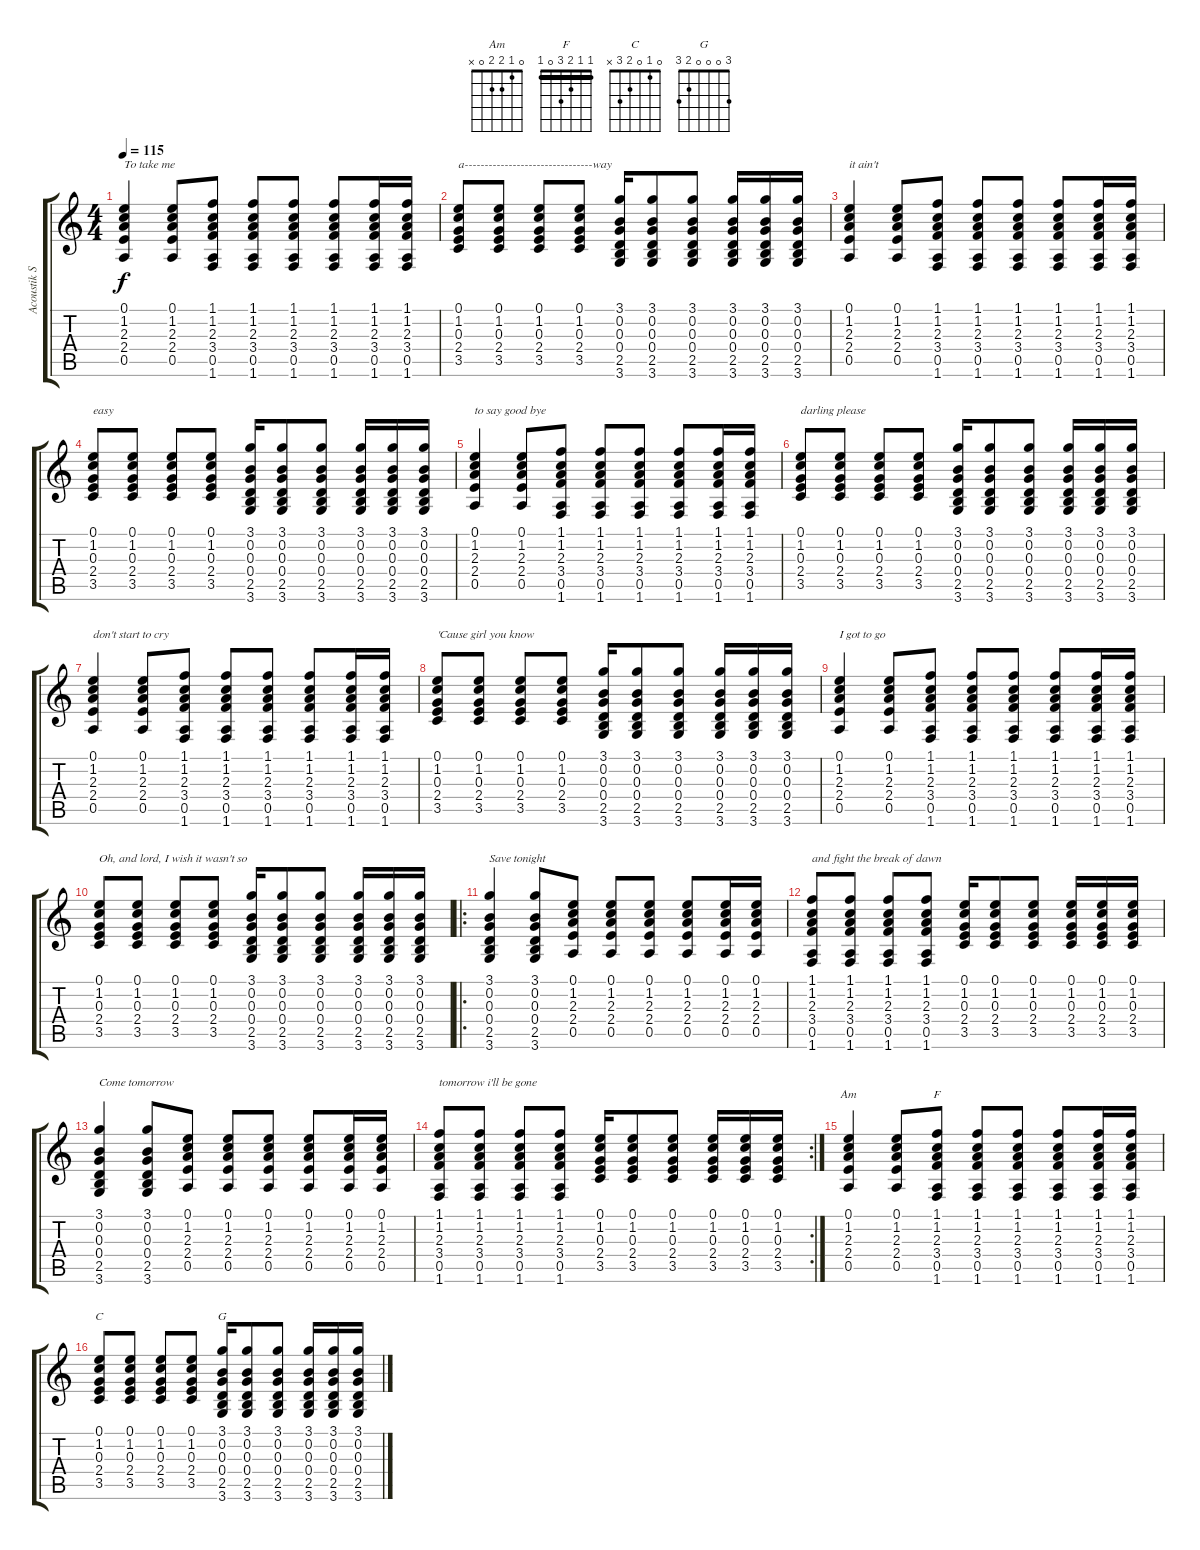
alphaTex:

\track ("Acoustik Session" "Acoustik S") {instrument acousticguitarsteel}
\staff {score tabs}
\tuning (E4 B3 G3 D3 A2 E2) {hide}
\chord ("Am" 0 1 2 2 0 x)
\chord ("F" 1 1 2 3 0 1) {barre 1}
\chord ("C" 0 1 0 2 3 x)
\chord ("G" 3 0 0 0 2 3)
\ts (4 4)
\tempo 115
\clef g2
\ks c
(0.1 1.2 2.3 2.4 0.5).4{txt "To take me " dy f} (0.1 1.2 2.3 2.4 0.5).8 (1.1 1.2 2.3 3.4 0.5 1.6).8 (1.1 1.2 2.3 3.4 0.5 1.6).8 (1.1 1.2 2.3 3.4 0.5 1.6).8 (1.1 1.2 2.3 3.4 0.5 1.6).8 (1.1 1.2 2.3 3.4 0.5 1.6).16 (1.1 1.2 2.3 3.4 0.5 1.6).16 |
(0.1 1.2 0.3 2.4 3.5).8{txt "a--------------------------------way"} (0.1 1.2 0.3 2.4 3.5).8 (0.1 1.2 0.3 2.4 3.5).8 (0.1 1.2 0.3 2.4 3.5).8 (3.1 0.2 0.3 0.4 2.5 3.6).16 (3.1 0.2 0.3 0.4 2.5 3.6).8 (3.1 0.2 0.3 0.4 2.5 3.6).8 (3.1 0.2 0.3 0.4 2.5 3.6).16 (3.1 0.2 0.3 0.4 2.5 3.6).16 (3.1 0.2 0.3 0.4 2.5 3.6).16 |
(0.1 1.2 2.3 2.4 0.5).4{txt "it ain't "} (0.1 1.2 2.3 2.4 0.5).8 (1.1 1.2 2.3 3.4 0.5 1.6).8 (1.1 1.2 2.3 3.4 0.5 1.6).8 (1.1 1.2 2.3 3.4 0.5 1.6).8 (1.1 1.2 2.3 3.4 0.5 1.6).8 (1.1 1.2 2.3 3.4 0.5 1.6).16 (1.1 1.2 2.3 3.4 0.5 1.6).16 |
(0.1 1.2 0.3 2.4 3.5).8{txt "easy"} (0.1 1.2 0.3 2.4 3.5).8 (0.1 1.2 0.3 2.4 3.5).8 (0.1 1.2 0.3 2.4 3.5).8 (3.1 0.2 0.3 0.4 2.5 3.6).16 (3.1 0.2 0.3 0.4 2.5 3.6).8 (3.1 0.2 0.3 0.4 2.5 3.6).8 (3.1 0.2 0.3 0.4 2.5 3.6).16 (3.1 0.2 0.3 0.4 2.5 3.6).16 (3.1 0.2 0.3 0.4 2.5 3.6).16 |
(0.1 1.2 2.3 2.4 0.5).4{txt "to say good bye"} (0.1 1.2 2.3 2.4 0.5).8 (1.1 1.2 2.3 3.4 0.5 1.6).8 (1.1 1.2 2.3 3.4 0.5 1.6).8 (1.1 1.2 2.3 3.4 0.5 1.6).8 (1.1 1.2 2.3 3.4 0.5 1.6).8 (1.1 1.2 2.3 3.4 0.5 1.6).16 (1.1 1.2 2.3 3.4 0.5 1.6).16 |
(0.1 1.2 0.3 2.4 3.5).8{txt "darling please"} (0.1 1.2 0.3 2.4 3.5).8 (0.1 1.2 0.3 2.4 3.5).8 (0.1 1.2 0.3 2.4 3.5).8 (3.1 0.2 0.3 0.4 2.5 3.6).16 (3.1 0.2 0.3 0.4 2.5 3.6).8 (3.1 0.2 0.3 0.4 2.5 3.6).8 (3.1 0.2 0.3 0.4 2.5 3.6).16 (3.1 0.2 0.3 0.4 2.5 3.6).16 (3.1 0.2 0.3 0.4 2.5 3.6).16 |
(0.1 1.2 2.3 2.4 0.5).4{txt "don't start to cry"} (0.1 1.2 2.3 2.4 0.5).8 (1.1 1.2 2.3 3.4 0.5 1.6).8 (1.1 1.2 2.3 3.4 0.5 1.6).8 (1.1 1.2 2.3 3.4 0.5 1.6).8 (1.1 1.2 2.3 3.4 0.5 1.6).8 (1.1 1.2 2.3 3.4 0.5 1.6).16 (1.1 1.2 2.3 3.4 0.5 1.6).16 |
(0.1 1.2 0.3 2.4 3.5).8{txt "'Cause girl you know "} (0.1 1.2 0.3 2.4 3.5).8 (0.1 1.2 0.3 2.4 3.5).8 (0.1 1.2 0.3 2.4 3.5).8 (3.1 0.2 0.3 0.4 2.5 3.6).16 (3.1 0.2 0.3 0.4 2.5 3.6).8 (3.1 0.2 0.3 0.4 2.5 3.6).8 (3.1 0.2 0.3 0.4 2.5 3.6).16 (3.1 0.2 0.3 0.4 2.5 3.6).16 (3.1 0.2 0.3 0.4 2.5 3.6).16 |
(0.1 1.2 2.3 2.4 0.5).4{txt "I got to go"} (0.1 1.2 2.3 2.4 0.5).8 (1.1 1.2 2.3 3.4 0.5 1.6).8 (1.1 1.2 2.3 3.4 0.5 1.6).8 (1.1 1.2 2.3 3.4 0.5 1.6).8 (1.1 1.2 2.3 3.4 0.5 1.6).8 (1.1 1.2 2.3 3.4 0.5 1.6).16 (1.1 1.2 2.3 3.4 0.5 1.6).16 |
(0.1 1.2 0.3 2.4 3.5).8{txt "Oh, and lord, I wish it wasn't so"} (0.1 1.2 0.3 2.4 3.5).8 (0.1 1.2 0.3 2.4 3.5).8 (0.1 1.2 0.3 2.4 3.5).8 (3.1 0.2 0.3 0.4 2.5 3.6).16 (3.1 0.2 0.3 0.4 2.5 3.6).8 (3.1 0.2 0.3 0.4 2.5 3.6).8 (3.1 0.2 0.3 0.4 2.5 3.6).16 (3.1 0.2 0.3 0.4 2.5 3.6).16 (3.1 0.2 0.3 0.4 2.5 3.6).16 |
\ro
(3.1 0.2 0.3 0.4 2.5 3.6).4{txt "Save tonight"} (3.1 0.2 0.3 0.4 2.5 3.6).8 (0.1 1.2 2.3 2.4 0.5).8 (0.1 1.2 2.3 2.4 0.5).8 (0.1 1.2 2.3 2.4 0.5).8 (0.1 1.2 2.3 2.4 0.5).8 (0.1 1.2 2.3 2.4 0.5).16 (0.1 1.2 2.3 2.4 0.5).16 |
(1.1 1.2 2.3 3.4 0.5 1.6).8{txt "and fight the break of dawn"} (1.1 1.2 2.3 3.4 0.5 1.6).8 (1.1 1.2 2.3 3.4 0.5 1.6).8 (1.1 1.2 2.3 3.4 0.5 1.6).8 (0.1 1.2 0.3 2.4 3.5).16 (0.1 1.2 0.3 2.4 3.5).8 (0.1 1.2 0.3 2.4 3.5).8 (0.1 1.2 0.3 2.4 3.5).16 (0.1 1.2 0.3 2.4 3.5).16 (0.1 1.2 0.3 2.4 3.5).16 |
(3.1 0.2 0.3 0.4 2.5 3.6).4{txt "Come tomorrow"} (3.1 0.2 0.3 0.4 2.5 3.6).8 (0.1 1.2 2.3 2.4 0.5).8 (0.1 1.2 2.3 2.4 0.5).8 (0.1 1.2 2.3 2.4 0.5).8 (0.1 1.2 2.3 2.4 0.5).8 (0.1 1.2 2.3 2.4 0.5).16 (0.1 1.2 2.3 2.4 0.5).16 |
\rc 2
(1.1 1.2 2.3 3.4 0.5 1.6).8{txt "tomorrow i'll be gone"} (1.1 1.2 2.3 3.4 0.5 1.6).8 (1.1 1.2 2.3 3.4 0.5 1.6).8 (1.1 1.2 2.3 3.4 0.5 1.6).8 (0.1 1.2 0.3 2.4 3.5).16 (0.1 1.2 0.3 2.4 3.5).8 (0.1 1.2 0.3 2.4 3.5).8 (0.1 1.2 0.3 2.4 3.5).16 (0.1 1.2 0.3 2.4 3.5).16 (0.1 1.2 0.3 2.4 3.5).16 |
(0.1 1.2 2.3 2.4 0.5).4{ch "Am" volume 12} (0.1 1.2 2.3 2.4 0.5).8 (1.1 1.2 2.3 3.4 0.5 1.6).8{ch "F"} (1.1 1.2 2.3 3.4 0.5 1.6).8 (1.1 1.2 2.3 3.4 0.5 1.6).8 (1.1 1.2 2.3 3.4 0.5 1.6).8 (1.1 1.2 2.3 3.4 0.5 1.6).16 (1.1 1.2 2.3 3.4 0.5 1.6).16 |
(0.1 1.2 0.3 2.4 3.5).8{ch "C"} (0.1 1.2 0.3 2.4 3.5).8 (0.1 1.2 0.3 2.4 3.5).8 (0.1 1.2 0.3 2.4 3.5).8 (3.1 0.2 0.3 0.4 2.5 3.6).16{ch "G"} (3.1 0.2 0.3 0.4 2.5 3.6).8 (3.1 0.2 0.3 0.4 2.5 3.6).8 (3.1 0.2 0.3 0.4 2.5 3.6).16 (3.1 0.2 0.3 0.4 2.5 3.6).16 (3.1 0.2 0.3 0.4 2.5 3.6).16
